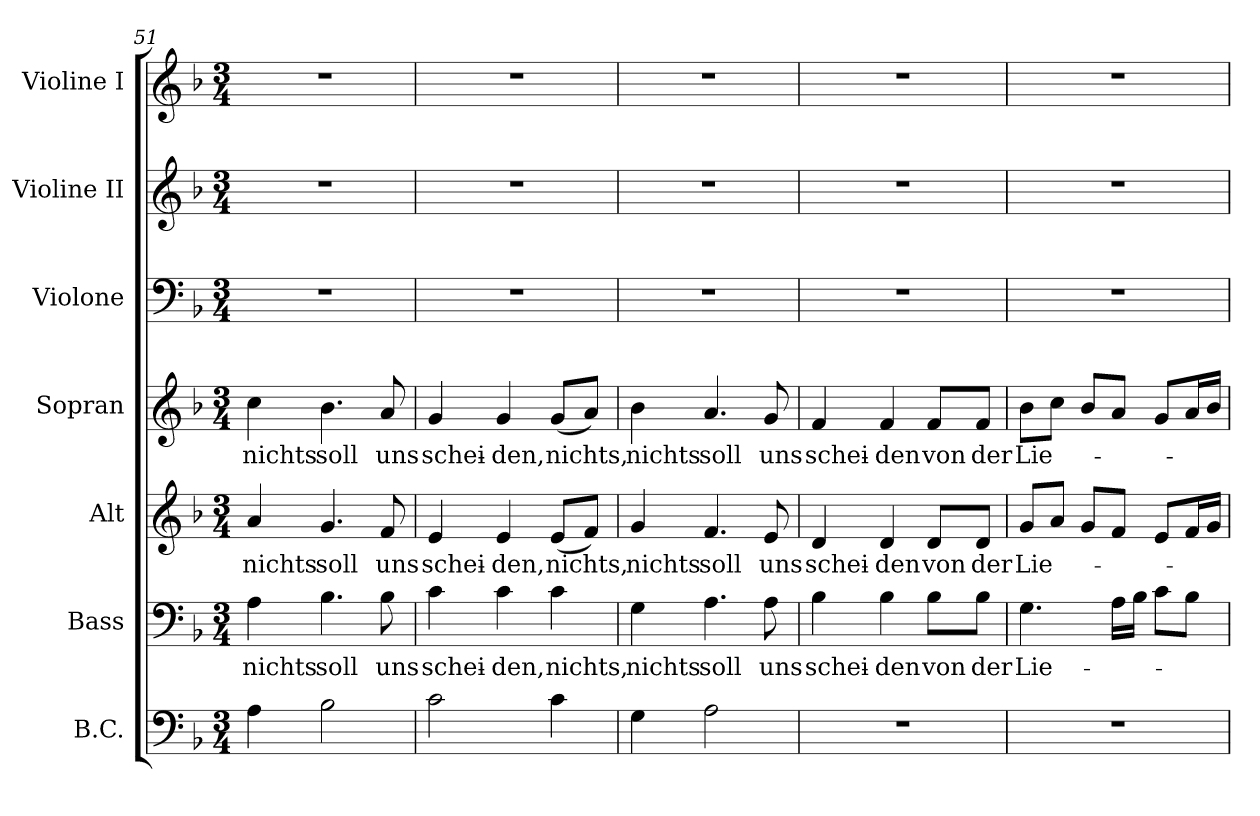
**kern	**kern	**text	**kern	**text	**kern	**text	**kern	**kern	**kern
*part7	*part6	*part6	*part5	*part5	*part4	*part4	*part3	*part2	*part1
*staff7	*staff6	*staff6	*staff5	*staff5	*staff4	*staff4	*staff3	*staff2	*staff1
*I"B.C.	*I"Bass	*	*I"Alt	*	*I"Sopran	*	*I"Violone	*I"Violine II	*I"Violine I
*	*I'B.	*	*I'A.	*	*I'S.	*	*	*I'Vln. II	*I'Vln. I
*clefF4	*clefF4	*	*clefG2	*	*clefG2	*	*clefF4	*clefG2	*clefG2
*k[b-]	*k[b-]	*	*k[b-]	*	*k[b-]	*	*k[b-]	*k[b-]	*k[b-]
*F:	*F:	*	*F:	*	*F:	*	*F:	*F:	*F:
*M3/4	*M3/4	*	*M3/4	*	*M3/4	*	*M3/4	*M3/4	*M3/4
=51	=51	=51	=51	=51	=51	=51	=51	=51	=51
!	!	!LO:LY:b:color=#000000	!	!	!	!	!	!	!
!	!	!	!	!LO:LY:b:color=#000000	!	!	!	!	!
!	!	!	!	!	!	!LO:LY:b:color=#000000	!LO:N:vis=1	!LO:N:vis=1	!LO:N:vis=1
4Ai\	4Ai\	nichts	4ai/	nichts	4cci\	nichts	2.r	2.r	2.r
!	!	!LO:LY:b:color=#000000	!	!	!	!	!	!	!
!	!	!	!	!LO:LY:b:color=#000000	!	!	!	!	!
!	!	!	!	!	!	!LO:LY:b:color=#000000	!	!	!
2B-i\	4.B-i\	soll	4.gi/	soll	4.b-i\	soll	.	.	.
!	!	!LO:LY:b:color=#000000	!	!	!	!	!	!	!
!	!	!	!	!LO:LY:b:color=#000000	!	!	!	!	!
!	!	!	!	!	!	!LO:LY:b:color=#000000	!	!	!
.	8B-i\	uns	8fi/	uns	8ai/	uns	.	.	.
=52	=52	=52	=52	=52	=52	=52	=52	=52	=52
!	!	!LO:LY:b:color=#000000	!	!	!	!	!	!	!
!	!	!	!	!LO:LY:b:color=#000000	!	!	!	!	!
!	!	!	!	!	!	!LO:LY:b:color=#000000	!LO:N:vis=1	!LO:N:vis=1	!LO:N:vis=1
2ci\	4ci\	schei-	4ei/	schei-	4gi/	schei-	2.r	2.r	2.r
!	!	!LO:LY:b:color=#000000	!	!	!	!	!	!	!
!	!	!	!	!LO:LY:b:color=#000000	!	!	!	!	!
!	!	!	!	!	!	!LO:LY:b:color=#000000	!	!	!
.	4ci\	-den,	4ei/	-den,	4gi/	-den,	.	.	.
!	!	!LO:LY:b:color=#000000	!	!	!	!	!	!	!
!	!	!	!	!LO:LY:b:color=#000000	!	!	!	!	!
!	!	!	!	!	!	!LO:LY:b:color=#000000	!	!	!
4ci\	4ci\	nichts,	(8ei/L	nichts,	(8gi/L	nichts,	.	.	.
.	.	.	8fi/J)	.	8ai/J)	.	.	.	.
=53	=53	=53	=53	=53	=53	=53	=53	=53	=53
!	!	!LO:LY:b:color=#000000	!	!	!	!	!	!	!
!	!	!	!	!LO:LY:b:color=#000000	!	!	!	!	!
!	!	!	!	!	!	!LO:LY:b:color=#000000	!LO:N:vis=1	!LO:N:vis=1	!LO:N:vis=1
4Gi\	4Gi\	nichts	4gi/	nichts	4b-i\	nichts	2.r	2.r	2.r
!	!	!LO:LY:b:color=#000000	!	!	!	!	!	!	!
!	!	!	!	!LO:LY:b:color=#000000	!	!	!	!	!
!	!	!	!	!	!	!LO:LY:b:color=#000000	!	!	!
2Ai\	4.Ai\	soll	4.fi/	soll	4.ai/	soll	.	.	.
!	!	!LO:LY:b:color=#000000	!	!	!	!	!	!	!
!	!	!	!	!LO:LY:b:color=#000000	!	!	!	!	!
!	!	!	!	!	!	!LO:LY:b:color=#000000	!	!	!
.	8Ai\	uns	8ei/	uns	8gi/	uns	.	.	.
=54	=54	=54	=54	=54	=54	=54	=54	=54	=54
!LO:N:vis=1	!	!	!	!	!	!	!	!	!
!	!	!LO:LY:b:color=#000000	!	!	!	!	!	!	!
!	!	!	!	!LO:LY:b:color=#000000	!	!	!	!	!
!	!	!	!	!	!	!LO:LY:b:color=#000000	!LO:N:vis=1	!LO:N:vis=1	!LO:N:vis=1
2.r	4B-i\	schei-	4di/	schei-	4fi/	schei-	2.r	2.r	2.r
!	!	!LO:LY:b:color=#000000	!	!	!	!	!	!	!
!	!	!	!	!LO:LY:b:color=#000000	!	!	!	!	!
!	!	!	!	!	!	!LO:LY:b:color=#000000	!	!	!
.	4B-i\	-den	4di/	-den	4fi/	-den	.	.	.
!	!	!LO:LY:b:color=#000000	!	!	!	!	!	!	!
!	!	!	!	!LO:LY:b:color=#000000	!	!	!	!	!
!	!	!	!	!	!	!LO:LY:b:color=#000000	!	!	!
.	8B-i\L	von	8di/L	von	8fi/L	von	.	.	.
!	!	!LO:LY:b:color=#000000	!	!	!	!	!	!	!
!	!	!	!	!LO:LY:b:color=#000000	!	!	!	!	!
!	!	!	!	!	!	!LO:LY:b:color=#000000	!	!	!
.	8B-i\J	der	8di/J	der	8fi/J	der	.	.	.
!!LO:PB:g=z
=55	=55	=55	=55	=55	=55	=55	=55	=55	=55
!LO:N:vis=1	!	!	!	!	!	!	!	!	!
!	!	!LO:LY:b:color=#000000	!	!	!	!	!	!	!
!	!	!	!	!LO:LY:b:color=#000000	!	!	!	!	!
!	!	!	!	!	!	!LO:LY:b:color=#000000	!LO:N:vis=1	!LO:N:vis=1	!LO:N:vis=1
2.r	4.Gi\	Lie-	8gi/L	Lie-	8b-i\L	Lie-	2.r	2.r	2.r
.	.	.	8ai/J	.	8cci\J	.	.	.	.
.	.	.	8gi/L	.	8b-i/L	.	.	.	.
.	16Ai\LL	.	8fi/J	.	8ai/J	.	.	.	.
.	16B-i\JJ	.	.	.	.	.	.	.	.
.	8ci\L	.	8ei/L	.	8gi/L	.	.	.	.
.	8B-i\J	.	16fi/L	.	16ai/L	.	.	.	.
.	.	.	16gi/JJ	.	16b-i/JJ	.	.	.	.
=	=	=	=	=	=	=	=	=	=
*-	*-	*-	*-	*-	*-	*-	*-	*-	*-
